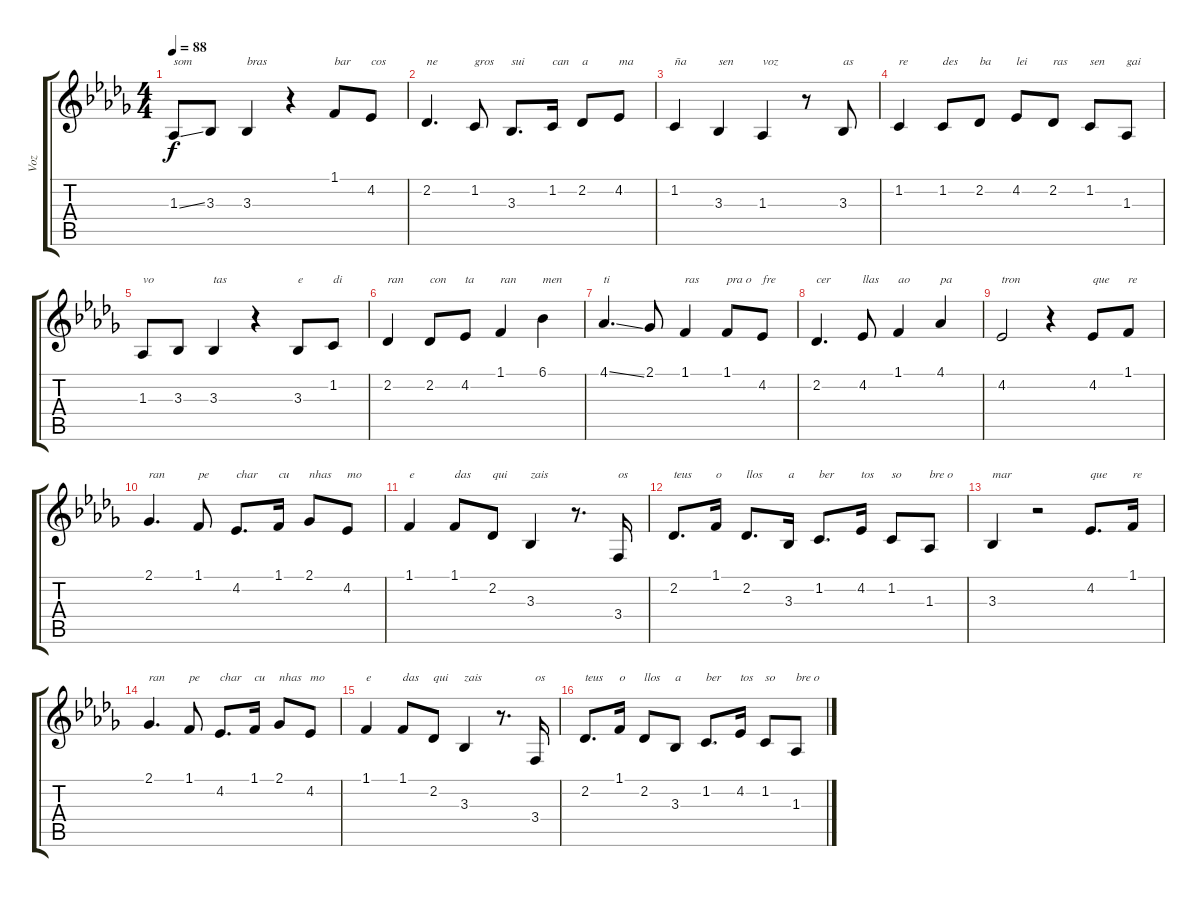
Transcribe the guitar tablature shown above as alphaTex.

\track ("Voz" "Voz") {instrument choiraahs}
\staff {score tabs}
\tuning (E4 B3 G3 D3 A2 E2) {hide}
\ts (4 4)
\tempo 88
\clef g2
\ks db
1.3{ss}.8{txt "som" dy f} 3.3.8 3.3.4{txt "bras"} r.4 1.1.8{txt "bar"} 4.2.8{txt "cos"} |
2.2.4{d txt "ne"} 1.2.8{txt "gros"} 3.3.8{d txt "sui"} 1.2.16{txt "can"} 2.2.8{txt "a"} 4.2.8{txt "ma"} |
1.2.4{txt "ña"} 3.3.4{txt "sen"} 1.3.4{txt "voz"} r.8 3.3.8{txt "as"} |
1.2.4{txt "re"} 1.2.8{txt "des"} 2.2.8{txt "ba"} 4.2.8{txt "lei"} 2.2.8{txt "ras"} 1.2.8{txt "sen"} 1.3.8{txt "gai"} |
1.3.8{txt "vo"} 3.3.8 3.3.4{txt "tas"} r.4 3.3.8{txt "e"} 1.2.8{txt "di"} |
2.2.4{txt "ran"} 2.2.8{txt "con"} 4.2.8{txt "ta"} 1.1.4{txt "ran"} 6.1.4{txt "men"} |
4.1{ss}.4{d txt "ti"} 2.1.8 1.1.4{txt "ras"} 1.1.8{txt "pra o"} 4.2.8{txt "fre"} |
2.2.4{d txt "cer"} 4.2.8{txt "llas"} 1.1.4{txt "ao"} 4.1.4{txt "pa"} |
4.2.2{txt "tron"} r.4 4.2.8{txt "que"} 1.1.8{txt "re"} |
2.1.4{d txt "ran"} 1.1.8{txt "pe"} 4.2.8{d txt "char"} 1.1.16{txt "cu"} 2.1.8{txt "nhas"} 4.2.8{txt "mo"} |
1.1.4{txt "e"} 1.1.8{txt "das"} 2.2.8{txt "qui"} 3.3.4{txt "zais"} r.8{d} 3.4.16{txt "os"} |
2.2.8{d txt "teus"} 1.1.16{txt "o"} 2.2.8{d txt "llos"} 3.3.16{txt "a"} 1.2.8{d txt "ber"} 4.2.16{txt "tos"} 1.2.8{txt "so"} 1.3.8{txt "bre o"} |
3.3.4{txt "mar"} r.2 4.2.8{d txt "que"} 1.1.16{txt "re"} |
2.1.4{d txt "ran"} 1.1.8{txt "pe"} 4.2.8{d txt "char"} 1.1.16{txt "cu"} 2.1.8{txt "nhas"} 4.2.8{txt "mo"} |
1.1.4{txt "e"} 1.1.8{txt "das"} 2.2.8{txt "qui"} 3.3.4{txt "zais"} r.8{d} 3.4.16{txt "os"} |
2.2.8{d txt "teus"} 1.1.16{txt "o"} 2.2.8{txt "llos"} 3.3.8{txt "a"} 1.2.8{d txt "ber"} 4.2.16{txt "tos"} 1.2.8{txt "so"} 1.3.8{txt "bre o"}
